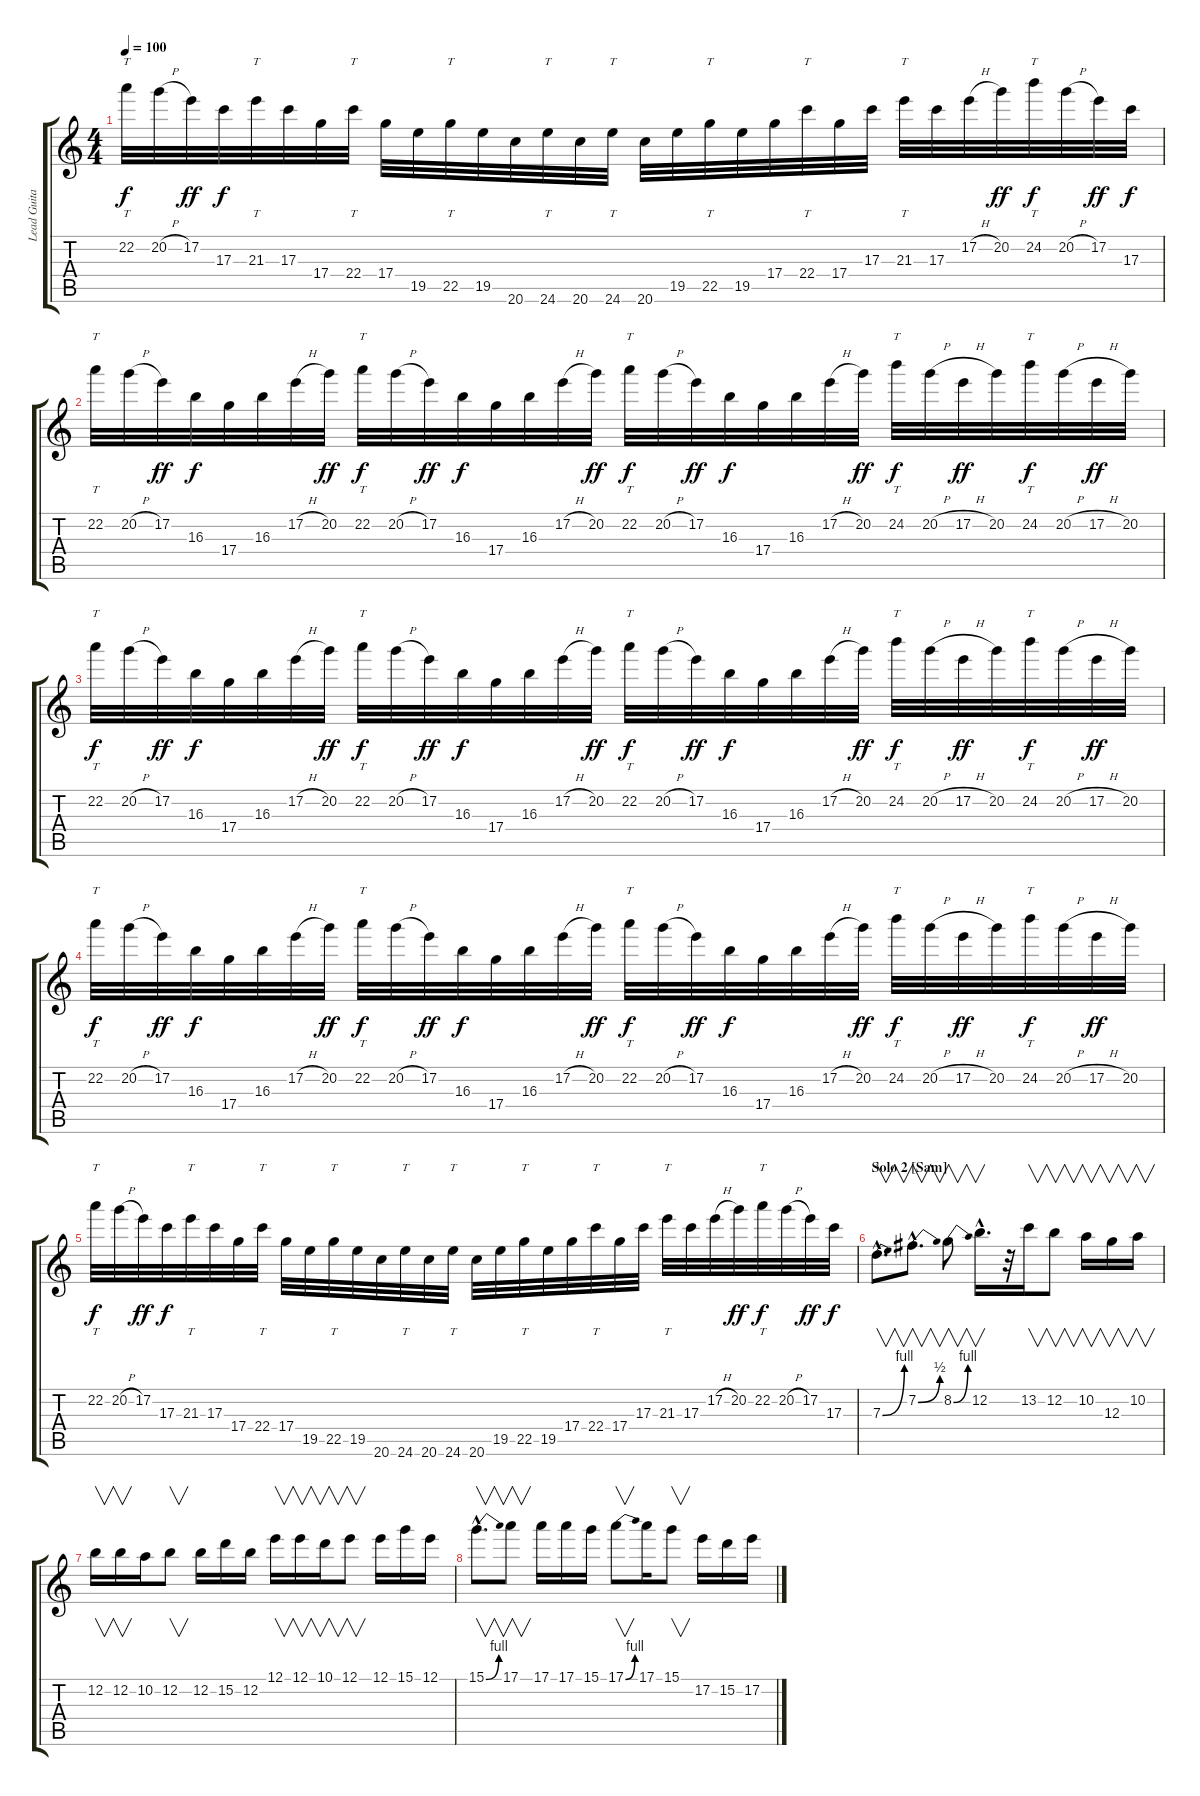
\track ("Lead Guitar 2" "Lead Guita") {instrument distortionguitar}
\staff {score tabs}
\tuning (E4 B3 G3 D3 A2 E2) {hide}
\ts (4 4)
\tempo 100
\clef g2
\ks c
22.2.32{tt dy f} 20.2{h}.32 17.2.32{dy ff} 17.3.32{dy f} 21.3.32{tt} 17.3.32 17.4.32 22.4.32{tt} 17.4.32 19.5.32 22.5.32{tt} 19.5.32 20.6.32 24.6.32{tt} 20.6.32 24.6.32{tt} 20.6.32 19.5.32 22.5.32{tt} 19.5.32 17.4.32 22.4.32{tt} 17.4.32 17.3.32 21.3.32{tt} 17.3.32 17.2{h}.32 20.2.32{dy ff} 24.2.32{tt dy f} 20.2{h}.32 17.2.32{dy ff} 17.3.32{dy f} |
22.2.32{tt volume 14 balance 8 instrument overdrivenguitar} 20.2{h}.32 17.2.32{dy ff} 16.3.32{dy f} 17.4.32 16.3.32 17.2{h}.32 20.2.32{dy ff} 22.2.32{tt dy f} 20.2{h}.32 17.2.32{dy ff} 16.3.32{dy f} 17.4.32 16.3.32 17.2{h}.32 20.2.32{dy ff} 22.2.32{tt dy f} 20.2{h}.32 17.2.32{dy ff} 16.3.32{dy f} 17.4.32 16.3.32 17.2{h}.32 20.2.32{dy ff} 24.2.32{tt dy f} 20.2{h}.32 17.2{h}.32{dy ff} 20.2.32 24.2.32{tt dy f} 20.2{h}.32 17.2{h}.32{dy ff} 20.2.32 |
22.2.32{tt dy f} 20.2{h}.32 17.2.32{dy ff} 16.3.32{dy f} 17.4.32 16.3.32 17.2{h}.32 20.2.32{dy ff} 22.2.32{tt dy f} 20.2{h}.32 17.2.32{dy ff} 16.3.32{dy f} 17.4.32 16.3.32 17.2{h}.32 20.2.32{dy ff} 22.2.32{tt dy f} 20.2{h}.32 17.2.32{dy ff} 16.3.32{dy f} 17.4.32 16.3.32 17.2{h}.32 20.2.32{dy ff} 24.2.32{tt dy f} 20.2{h}.32 17.2{h}.32{dy ff} 20.2.32 24.2.32{tt dy f} 20.2{h}.32 17.2{h}.32{dy ff} 20.2.32 |
22.2.32{tt dy f} 20.2{h}.32 17.2.32{dy ff} 16.3.32{dy f} 17.4.32 16.3.32 17.2{h}.32 20.2.32{dy ff} 22.2.32{tt dy f} 20.2{h}.32 17.2.32{dy ff} 16.3.32{dy f} 17.4.32 16.3.32 17.2{h}.32 20.2.32{dy ff} 22.2.32{tt dy f} 20.2{h}.32 17.2.32{dy ff} 16.3.32{dy f} 17.4.32 16.3.32 17.2{h}.32 20.2.32{dy ff} 24.2.32{tt dy f} 20.2{h}.32 17.2{h}.32{dy ff} 20.2.32 24.2.32{tt dy f} 20.2{h}.32 17.2{h}.32{dy ff} 20.2.32 |
22.2.32{tt dy f} 20.2{h}.32 17.2.32{dy ff} 17.3.32{dy f} 21.3.32{tt} 17.3.32 17.4.32 22.4.32{tt} 17.4.32 19.5.32 22.5.32{tt} 19.5.32 20.6.32 24.6.32{tt} 20.6.32 24.6.32{tt} 20.6.32 19.5.32 22.5.32{tt} 19.5.32 17.4.32 22.4.32{tt} 17.4.32 17.3.32 21.3.32{tt} 17.3.32 17.2{h}.32 20.2.32{dy ff} 22.2.32{tt dy f} 20.2{h}.32 17.2.32{dy ff} 17.3.32{dy f} |
\section ("" "Solo 2 [Sam]")
7.3{be (bend 0 0 60 4) hac}.8{v d volume 15 balance 8 instrument distortionguitar} 7.2{be (bend 0 0 60 2) hac}.8{v d} 8.2{be (bend 0 0 60 4)}.8{v} 12.2{hac}.16{v d} r.32 13.2.16{v} 12.2.8{v} 10.2.16{v} 12.3.16{v} 10.2.16{v} |
12.2.16{v} 12.2.16{v} 10.2.16 12.2.8{v} 12.2.16 15.2.16 12.2.16 12.1.16{v} 12.1.16{v} 10.1.16{v} 12.1.8{v} 12.1.16 15.1.16 12.1.16 |
15.1{be (bend 0 0 60 4) hac}.8{v d} 17.1.8{v} 17.1.16 17.1.16 15.1.16 17.1{be (bend 0 0 60 4)}.8{v} 17.1.16 15.1.8{v} 17.2.16 15.2.16 17.2.16
